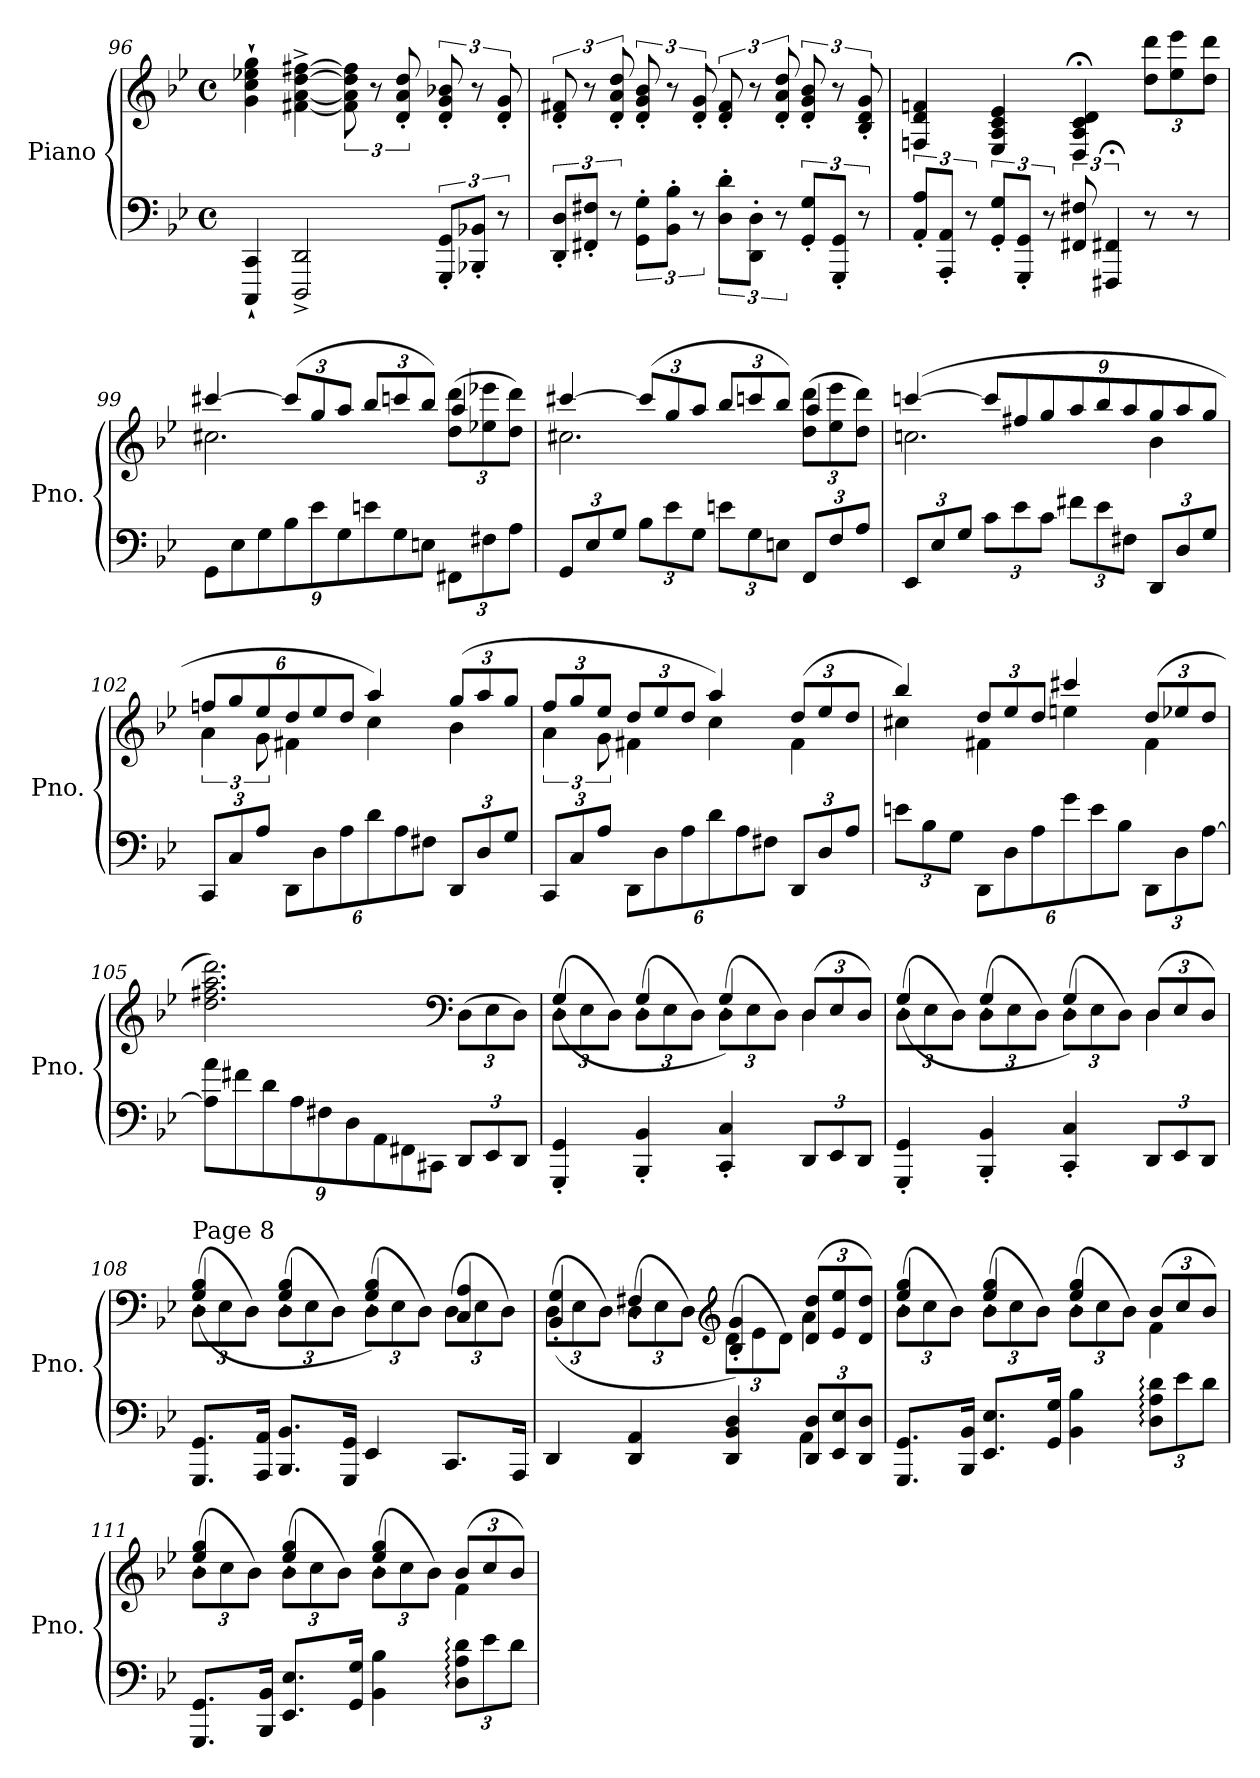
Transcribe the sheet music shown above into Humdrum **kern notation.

**kern	**kern
*part1	*part1
*staff2	*staff1
*I"Piano	*
*I'Pno.	*
!!LO:LB:g=z
*clefF4	*clefG2
*k[b-e-]	*k[b-e-]
*M4/4	*M4/4
*met(c)	*met(c)
=96	=96
4CCC/` 4CC/`	4g\` 4cc\` 4ee-X\` 4gg\`
2DDD/^ 2DD/^	[4f#X\^ [4a\^ [4dd\^ [4ff#X\^
.	12f#\] 12a\] 12dd\] 12ff#\]
.	12r
.	12d/' 12a/' 12dd/'
12GGG/' 12GG/'L	12d/' 12g/' 12b-X/'
12BBB-X/' 12BB-X/'J	12r
12r	12d/' 12g/'
=97	=97
12DD/' 12D/'L	12d/' 12f#X/'
12FF#X/' 12F#X/'J	12r
12r	12d/' 12a/' 12dd/'
12GG\' 12G\'L	12d/' 12g/' 12b-/'
12BB-\' 12B-\'J	12r
12r	12d/' 12g/'
12D\' 12d\'L	12d/' 12f#/'
12DD\' 12D\'J	12r
12r	12d/' 12a/' 12dd/'
12GG/' 12G/'L	12d/' 12g/' 12b-/'
12GGG/' 12GG/'J	12r
12r	12B-/' 12d/' 12g/'
=98	=98
12AA/' 12A/'L	4Fn/ 4d/ 4fn/
12AAA/' 12AA/'J	.
12r	.
12GG/' 12G/'L	4E-/ 4A/ 4c/ 4e-/
12GGG/' 12GG/'J	.
12r	.
12FF#X/ 12F#X/	4D/;< 4A/;< 4c/;< 4d/;<
6FFF#X/;< 6FF#X/;<	.
*	*Xbrackettup
8r	12dd\ 12ddd\L
.	12ee-\ 12eee-\
8r	.
.	12dd\ 12ddd\J
!!LO:LB:g=z
=99	=99
*Xbrackettup	*
*	*^
12GG\L	[4ccc#X/	2.cc#X\
12E-\	.	.
12G\	.	.
12B-\	(>12ccc#/L]	.
12e-\	12gg/	.
12G\	12aa/J	.
12en\	12bb-/L	.
12G\	12cccn/	.
12En\J	12bb-/J)	.
12FF#X\L	(>12dd\ 12ddd\L	4aa/
12F#X\	12ee-X\ 12eee-X\	.
12A\J	12dd\ 12ddd\J)	.
=100	=100	=100
12GG/L	[4ccc#X/	2.cc#X\
12E-/	.	.
12G/J	.	.
12B-\L	(>12ccc#/L]	.
12e-\	12gg/	.
12G\J	12aa/J	.
12en\L	12bb-/L	.
12G\	12cccn/	.
12En\J	12bb-/J)	.
12FF/L	(>12dd\ 12ddd\L	4aa/
12F/	12ee-\ 12eee-\	.
12A/J	12dd\ 12ddd\J)	.
!!LO:LB:g=z	!!
=101	=101	=101
12EE-/L	(>[4cccn/	2.ccn\
12E-/	.	.
12G/J	.	.
12c\L	12ccc/L]	.
12e-\	12ff#X/	.
12c\J	12gg/	.
12f#X\L	12aa/	.
12e-\	12bb-/	.
12F#X\J	12aa/	.
12DD/L	12gg/	4b-\
12D/	12aa/	.
12G/J	12gg/J	.
=102	=102	=102
*	*	*brackettup
12CC/L	12ffn/L	6a\
12C/	12gg/	.
12A/J	12ee-/	12g\
*	*Xbrackettup	*
12DD\L	12dd/	4f#X\
12D\	12ee-/	.
12A\	12dd/J	.
12d\	4aa/)	4cc\
12A\	.	.
12F#X\J	.	.
12DD/L	(>12gg/L	4b-\
12D/	12aa/	.
12G/J	12gg/J	.
=103	=103	=103
*	*	*brackettup
12CC/L	12ff/L	6a\
12C/	12gg/	.
12A/J	12ee-/J	12g\
*	*Xbrackettup	*
12DD\L	12dd/L	4f#X\
12D\	12ee-/	.
12A\	12dd/J	.
12d\	4aa/)	4cc\
12A\	.	.
12F#X\J	.	.
12DD/L	(>12dd/L	4f#\
12D/	12ee-/	.
12A/J	12dd/J	.
!!LO:PB:g=z	!!
=104	=104	=104
12en\L	4bb-/)	4cc#X\
12B-\	.	.
12G\J	.	.
12DD\L	12dd/L	4f#X\
12D\	12ee-/	.
12A\	12dd/J	.
12g\	4ccc#X/	4een\
12e\	.	.
12B-\J	.	.
12DD\L	(>12dd/L	4f#\
12D\	12ee-X/	.
[12A\J	12dd/J	.
*	*v	*v
=105	=105
12A\] 12a\L	2.dd\ 2.ff#X\ 2.aa\ 2.ddd\)
12f#X\	.
12d\	.
12A\	.
12F#X\	.
12D\	.
12AA\	.
12FF#X\	.
12CC#X\J	.
*	*clefF4
12DD/L	(>12D\L
12EE-/	12E-\
12DD/J	12D\J)
=106	=106
*	*^
4GGG/' 4GG/'	(<12D\L	(>4G'/
.	12E-\	.
.	12D\J)	.
4BBB-/' 4BB-/'	(<12D\L	4G'/
.	12E-\	.
.	12D\J)	.
4CC/' 4C/'	(<12D\L	4G'/)
.	12E-\	.
.	12D\J)	.
12DD/L	(>12D/L	4D\
12EE-/	12E-/	.
12DD/J	12D/J)	.
!!LO:LB:g=z	!!
=107	=107	=107
4GGG/' 4GG/'	(<12D\L	(>4G'/
.	12E-\	.
.	12D\J)	.
4BBB-/' 4BB-/'	(<12D\L	4G'/
.	12E-\	.
.	12D\J)	.
4CC/' 4C/'	(<12D\L	4G'/)
.	12E-\	.
.	12D\J)	.
12DD/L	(>12D/L	4D\
12EE-/	12E-/	.
12DD/J	12D/J)	.
=108	=108	=108
!	!LO:TX:a:t=Page 8	!
8.GGG/ 8.GG/L	(<12Di\L	(>4Gi/' 4B-i/'
.	12E-i\	.
.	12Di\J)	.
16AAA/ 16AA/Jk	.	.
8.BBB-/ 8.BB-/L	(<12Di\L	4Gi/' 4B-i/'
.	12E-i\	.
.	12Di\J)	.
16GGG/ 16GG/Jk	.	.
4EE-/	(<12Di\L	4Gi/' 4B-i/')
.	12E-i\	.
.	12Di\J)	.
8.CC/L	(<12Di\L	4Ci/ 4Ai/
.	12E-i\	.
.	12Di\J)	.
16AAA/Jk	.	.
=109	=109	=109
*^	*	*
4DD/	2.ryy	(<12D\L	(>4BB-/' 4G/'
.	.	12E-\	.
.	.	12D\J)	.
4DD/ 4AA/	.	(<12D\L	4F#X'/
.	.	12E-\	.
.	.	12D\J)	.
*	*	*clefG2	*
4DD/ 4BB-/ 4D/	.	(<12d\L	4B-/' 4g/')
.	.	12e-\	.
.	.	12d\J)	.
12DD/ 12D/L	4AA\	(>12d/ 12dd/L	4a\
12EE-/ 12E-/	.	12e-/ 12ee-/	.
12DD/ 12D/J	.	12d/ 12dd/J)	.
*v	*v	*	*
!!LO:LB:g=z	!!
=110	=110	=110
8.GGG/ 8.GG/L	(<12b-\L	4ee-/' 4gg/'
.	12cc\	.
.	12b-\J)	.
16BBB-/ 16BB-/Jk	.	.
8.EE-/ 8.E-/L	(<12b-\L	4ee-/' 4gg/'
.	12cc\	.
.	12b-\J)	.
16GG/ 16G/Jk	.	.
4BB-\ 4B-\	(<12b-\L	4ee-/' 4gg/'
.	12cc\	.
.	12b-\J)	.
12D\: 12A\: 12d\:L	(>12b-/L	4f\
12e-\	12cc/	.
12d\J	12b-/J)	.
=111	=111	=111
8.GGG/ 8.GG/L	(<12b-\L	4ee-/' 4gg/'
.	12cc\	.
.	12b-\J)	.
16BBB-/ 16BB-/Jk	.	.
8.EE-/ 8.E-/L	(<12b-\L	4ee-/' 4gg/'
.	12cc\	.
.	12b-\J)	.
16GG/ 16G/Jk	.	.
4BB-\ 4B-\	(<12b-\L	4ee-/' 4gg/'
.	12cc\	.
.	12b-\J)	.
12D\: 12A\: 12d\:L	(>12b-/L	4f\
12e-\	12cc/	.
12d\J	12b-/J)	.
*	*v	*v
=	=
*-	*-
